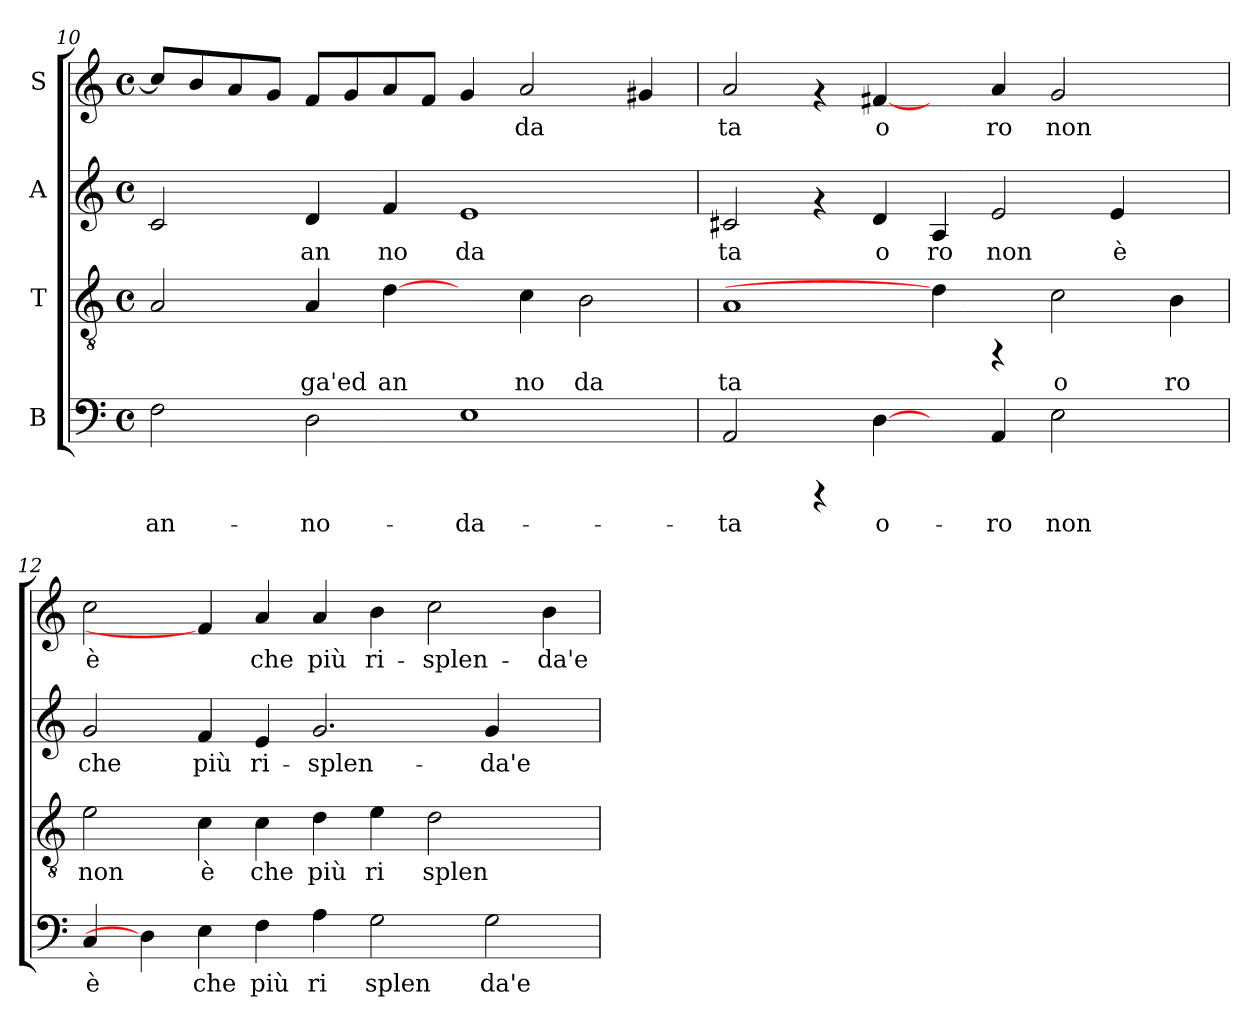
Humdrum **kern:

**kern	**text	**kern	**text	**kern	**text	**kern	**text
*part4	*part4	*part3	*part3	*part2	*part2	*part1	*part1
*staff4	*staff4	*staff3	*staff3	*staff2	*staff2	*staff1	*staff1
*I"B	*	*I"T	*	*I"A	*	*I"S	*
*clefF4	*	*clefGv2	*	*clefG2	*	*clefG2	*
*k[]	*	*k[]	*	*k[]	*	*k[]	*
*C:	*	*C:	*	*C:	*	*C:	*
*M4/4	*	*M4/4	*	*M4/4	*	*M4/4	*
*met(c)	*	*met(c)	*	*met(c)	*	*met(c)	*
=10	=10	=10	=10	=10	=10	=10	=10
!	!LO:LY:b:cj	!	!LO:LY:b:cj	!	!LO:LY:b:cj	!	!LO:LY:b:cj
2F\	an-	2A/	.	2c/	.	8cc/L]	.
!	!	!	!	!	!	!	!LO:LY:b:cj
.	.	.	.	.	.	8b/	.
!	!	!	!	!	!	!	!LO:LY:b:cj
.	.	.	.	.	.	8a/	.
!	!	!	!	!	!	!	!LO:LY:b:cj
.	.	.	.	.	.	8g/J	.
!	!LO:LY:b:cj	!	!LO:LY:b:cj	!	!LO:LY:b:cj	!	!LO:LY:b:cj
2D\	-no-	4A/	ga'ed	4d/	an	8f/L	.
!	!	!	!	!	!	!	!LO:LY:b:cj
.	.	.	.	.	.	8g/	.
!	!	!	!LO:LY:b:cj	!	!LO:LY:b:cj	!	!LO:LY:b:cj
.	.	[4d\	an	4f/	no	8a/	.
!	!	!	!	!	!	!	!LO:LY:b:cj
.	.	.	.	.	.	8f/J	.
!	!LO:LY:b:cj	!	!	!	!LO:LY:b:cj	!	!LO:LY:b:cj
1E	-da-	4ryy	.	1e	da	4g/	.
!	!	!	!LO:LY:b:cj	!	!	!	!LO:LY:b:cj
.	.	4c\	no	.	.	2a/	da
!	!	!	!LO:LY:b:cj	!	!	!	!
.	.	2B\	da	.	.	.	.
!	!	!	!	!	!	!	!LO:LY:b:cj
.	.	.	.	.	.	4g#/	.
=11	=11	=11	=11	=11	=11	=11	=11
!	!LO:LY:b:cj	!	!LO:LY:b:cj	!	!LO:LY:b:cj	!	!LO:LY:b:cj
2AA/	-ta	1A	ta	2c#X/	ta	2a/	ta
4rCCC	.	.	.	4rf	.	4rf	.
!	!LO:LY:b:cj	!	!	!	!LO:LY:b:cj	!	!LO:LY:b:cj
[4D\	o-	.	.	4d/	o	[4f#X/	o
!	!	!	!	!	!LO:LY:b:cj	!	!
4ryy	.	4d\]	.	4A/	ro	4ryy	.
!	!LO:LY:b:cj	!	!	!	!LO:LY:b:cj	!	!LO:LY:b:cj
4AA/	-ro	4rFF	.	2e/	non	4a/	ro
!	!LO:LY:b:cj	!	!LO:LY:b:cj	!	!	!	!LO:LY:b:cj
2E\	non	2c\	o	.	.	2g/	non
!	!	!	!	!	!LO:LY:b:cj	!	!
.	.	.	.	4e/	è	.	.
!	!	!	!LO:LY:b:cj	!	!	!	!
4ryy	.	4B\	ro	4ryy	.	4ryy	.
!!LO:PB:g=z
=12	=12	=12	=12	=12	=12	=12	=12
!	!LO:LY:b:cj	!	!LO:LY:b:cj	!	!LO:LY:b:cj	!	!LO:LY:b:cj
4C/	è	2e\	non	2g/	che	2cc\	è
4D\]	.	.	.	.	.	.	.
!	!LO:LY:b:cj	!	!LO:LY:b:cj	!	!LO:LY:b:cj	!	!
4E\	che	4c\	è	4f/	più	4f#/]	.
!	!LO:LY:b:cj	!	!LO:LY:b:cj	!	!LO:LY:b:cj	!	!LO:LY:b:cj
4F\	più	4c\	che	4e/	ri-	4a/	che
!	!LO:LY:b:cj	!	!LO:LY:b:cj	!	!LO:LY:b:cj	!	!LO:LY:b:cj
4A\	ri	4d\	più	2.g/	-splen-	4a/	più
!	!LO:LY:b:cj	!	!LO:LY:b:cj	!	!	!	!LO:LY:b:cj
2G\	splen	4e\	ri	.	.	4b\	ri-
!	!	!	!LO:LY:b:cj	!	!	!	!LO:LY:b:cj
.	.	2d\	splen	.	.	2cc\	-splen-
!	!LO:LY:b:cj	!	!	!	!LO:LY:b:cj	!	!
2G\	da'e	.	.	4g/	-da'e	.	.
!	!	!	!	!	!	!	!LO:LY:b:cj
.	.	4ryy	.	4ryy	.	4b\	-da'e
=	=	=	=	=	=	=	=
*-	*-	*-	*-	*-	*-	*-	*-
